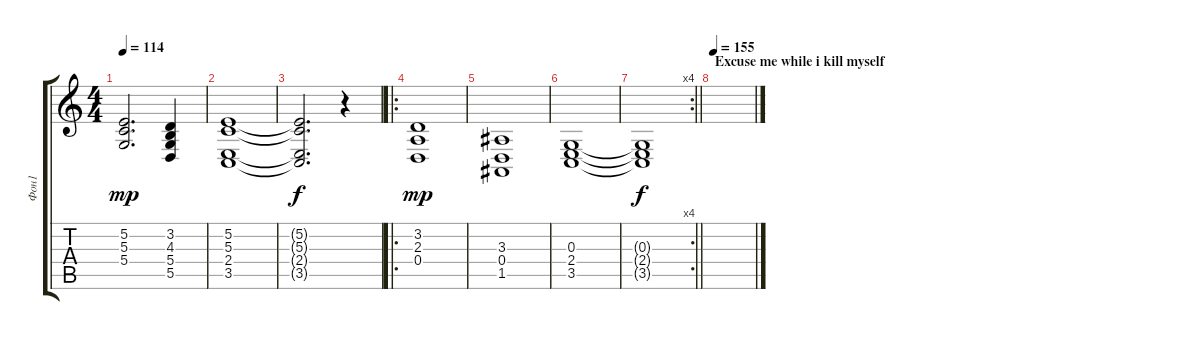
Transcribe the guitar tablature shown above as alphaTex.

\track ("Фон1" "Фон1") {instrument stringensemble1}
\staff {score tabs}
\tuning (E4 B3 G3 D3 A2 E2) {hide}
\ts (4 4)
\tempo 114
\clef g2
\ks c
(5.2 5.3 5.4).2{d dy mp} (3.2 4.3 5.4 5.5).4 |
(5.2 5.3 2.4 3.5).1 |
(5.2{t} 5.3{t} 2.4{t} 3.5{t}).2{d dy f} r.4 |
\ro
(3.2 2.3 0.4).1{dy mp volume 6} |
(3.3 0.4 1.5).1 |
(0.3 2.4 3.5).1 |
\rc 4
\barLineRight lightlight
(0.3{t} 2.4{t} 3.5{t}).1{dy f} |
\section ("" "Excuse me while i kill myself")
\tempo 155
